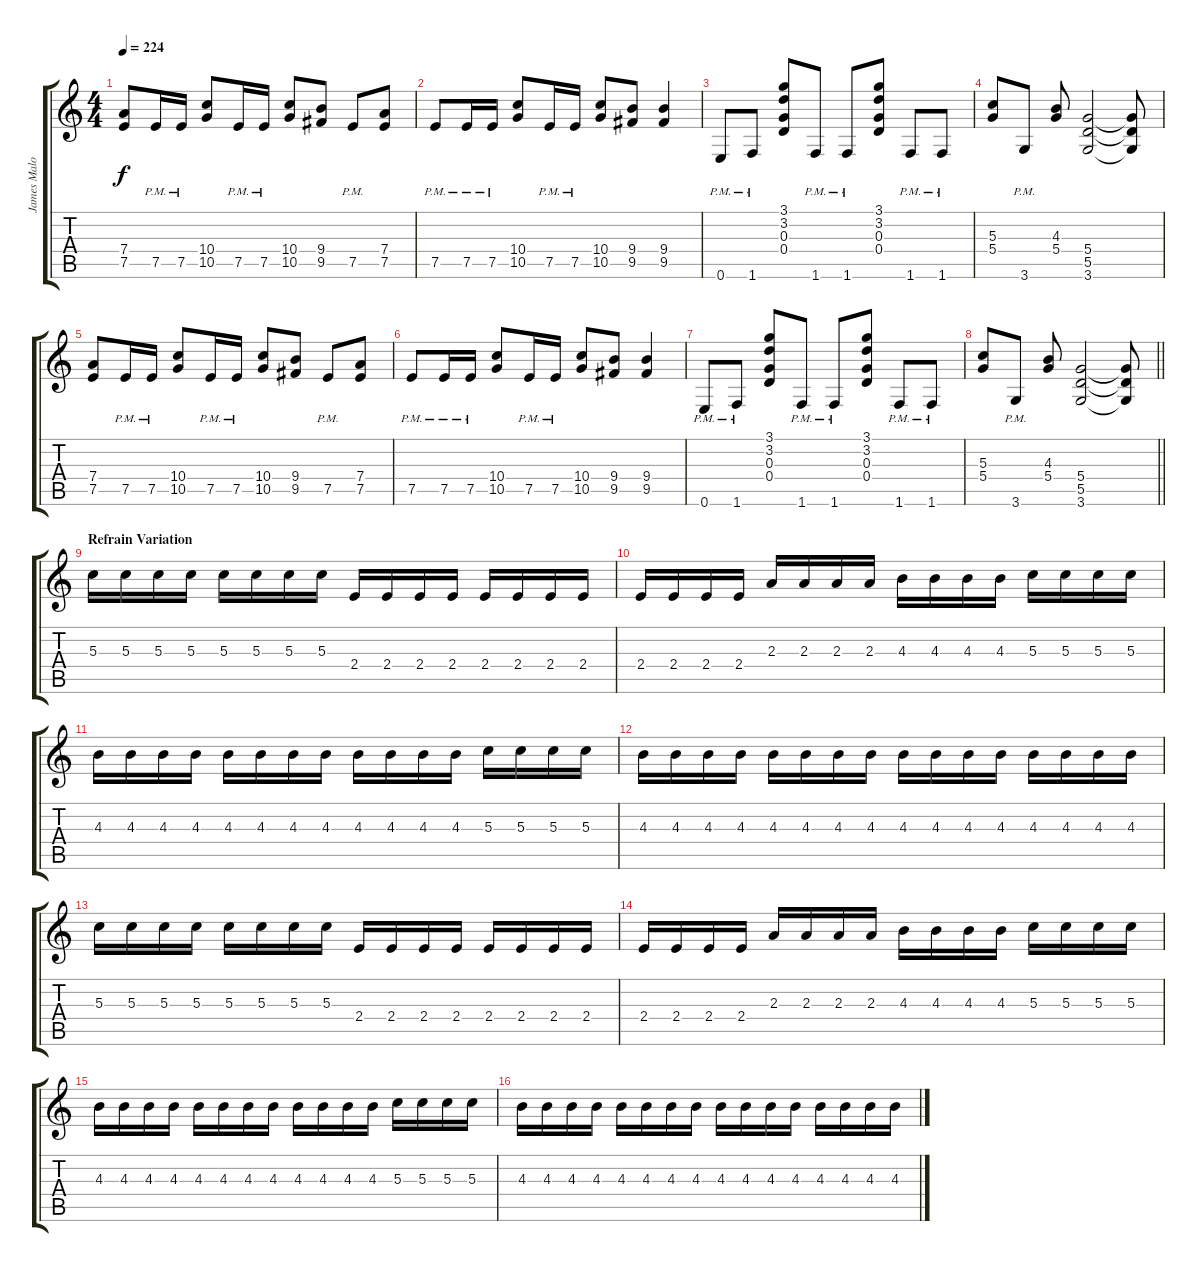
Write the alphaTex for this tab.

\track ("James Malone Rhythm" "James Malo") {instrument distortionguitar}
\staff {score tabs}
\tuning (E4 B3 G3 D3 A2 E2) {hide}
\ts (4 4)
\tempo 224
\clef g2
\ks c
(7.4 7.5).8{dy f} 7.5{pm}.16 7.5{pm}.16 (10.4 10.5).8 7.5{pm}.16 7.5{pm}.16 (10.4 10.5).8 (9.4 9.5).8 7.5{pm}.8 (7.4 7.5).8 |
7.5{pm}.8 7.5{pm}.16 7.5{pm}.16 (10.4 10.5).8 7.5{pm}.16 7.5{pm}.16 (10.4 10.5).8 (9.4 9.5).8 (9.4 9.5).4 |
0.6{pm}.8 1.6{pm}.8 (3.1 3.2 0.3 0.4).8 1.6{pm}.8 1.6{pm}.8 (3.1 3.2 0.3 0.4).8 1.6{pm}.8 1.6{pm}.8 |
(5.3 5.4).8 3.6{pm}.8 (4.3 5.4).8 (5.4 5.5 3.6).2 (5.4{t} 5.5{t} 3.6{t}).8 |
(7.4 7.5).8 7.5{pm}.16 7.5{pm}.16 (10.4 10.5).8 7.5{pm}.16 7.5{pm}.16 (10.4 10.5).8 (9.4 9.5).8 7.5{pm}.8 (7.4 7.5).8 |
7.5{pm}.8 7.5{pm}.16 7.5{pm}.16 (10.4 10.5).8 7.5{pm}.16 7.5{pm}.16 (10.4 10.5).8 (9.4 9.5).8 (9.4 9.5).4 |
0.6{pm}.8 1.6{pm}.8 (3.1 3.2 0.3 0.4).8 1.6{pm}.8 1.6{pm}.8 (3.1 3.2 0.3 0.4).8 1.6{pm}.8 1.6{pm}.8 |
\barLineRight lightlight
(5.3 5.4).8 3.6{pm}.8 (4.3 5.4).8 (5.4 5.5 3.6).2 (5.4{t} 5.5{t} 3.6{t}).8 |
\section ("" "Refrain Variation")
5.3.16 5.3.16 5.3.16 5.3.16 5.3.16 5.3.16 5.3.16 5.3.16 2.4.16 2.4.16 2.4.16 2.4.16 2.4.16 2.4.16 2.4.16 2.4.16 |
2.4.16 2.4.16 2.4.16 2.4.16 2.3.16 2.3.16 2.3.16 2.3.16 4.3.16 4.3.16 4.3.16 4.3.16 5.3.16 5.3.16 5.3.16 5.3.16 |
4.3.16 4.3.16 4.3.16 4.3.16 4.3.16 4.3.16 4.3.16 4.3.16 4.3.16 4.3.16 4.3.16 4.3.16 5.3.16 5.3.16 5.3.16 5.3.16 |
4.3.16 4.3.16 4.3.16 4.3.16 4.3.16 4.3.16 4.3.16 4.3.16 4.3.16 4.3.16 4.3.16 4.3.16 4.3.16 4.3.16 4.3.16 4.3.16 |
5.3.16 5.3.16 5.3.16 5.3.16 5.3.16 5.3.16 5.3.16 5.3.16 2.4.16 2.4.16 2.4.16 2.4.16 2.4.16 2.4.16 2.4.16 2.4.16 |
2.4.16 2.4.16 2.4.16 2.4.16 2.3.16 2.3.16 2.3.16 2.3.16 4.3.16 4.3.16 4.3.16 4.3.16 5.3.16 5.3.16 5.3.16 5.3.16 |
4.3.16 4.3.16 4.3.16 4.3.16 4.3.16 4.3.16 4.3.16 4.3.16 4.3.16 4.3.16 4.3.16 4.3.16 5.3.16 5.3.16 5.3.16 5.3.16 |
4.3.16 4.3.16 4.3.16 4.3.16 4.3.16 4.3.16 4.3.16 4.3.16 4.3.16 4.3.16 4.3.16 4.3.16 4.3.16 4.3.16 4.3.16 4.3.16
